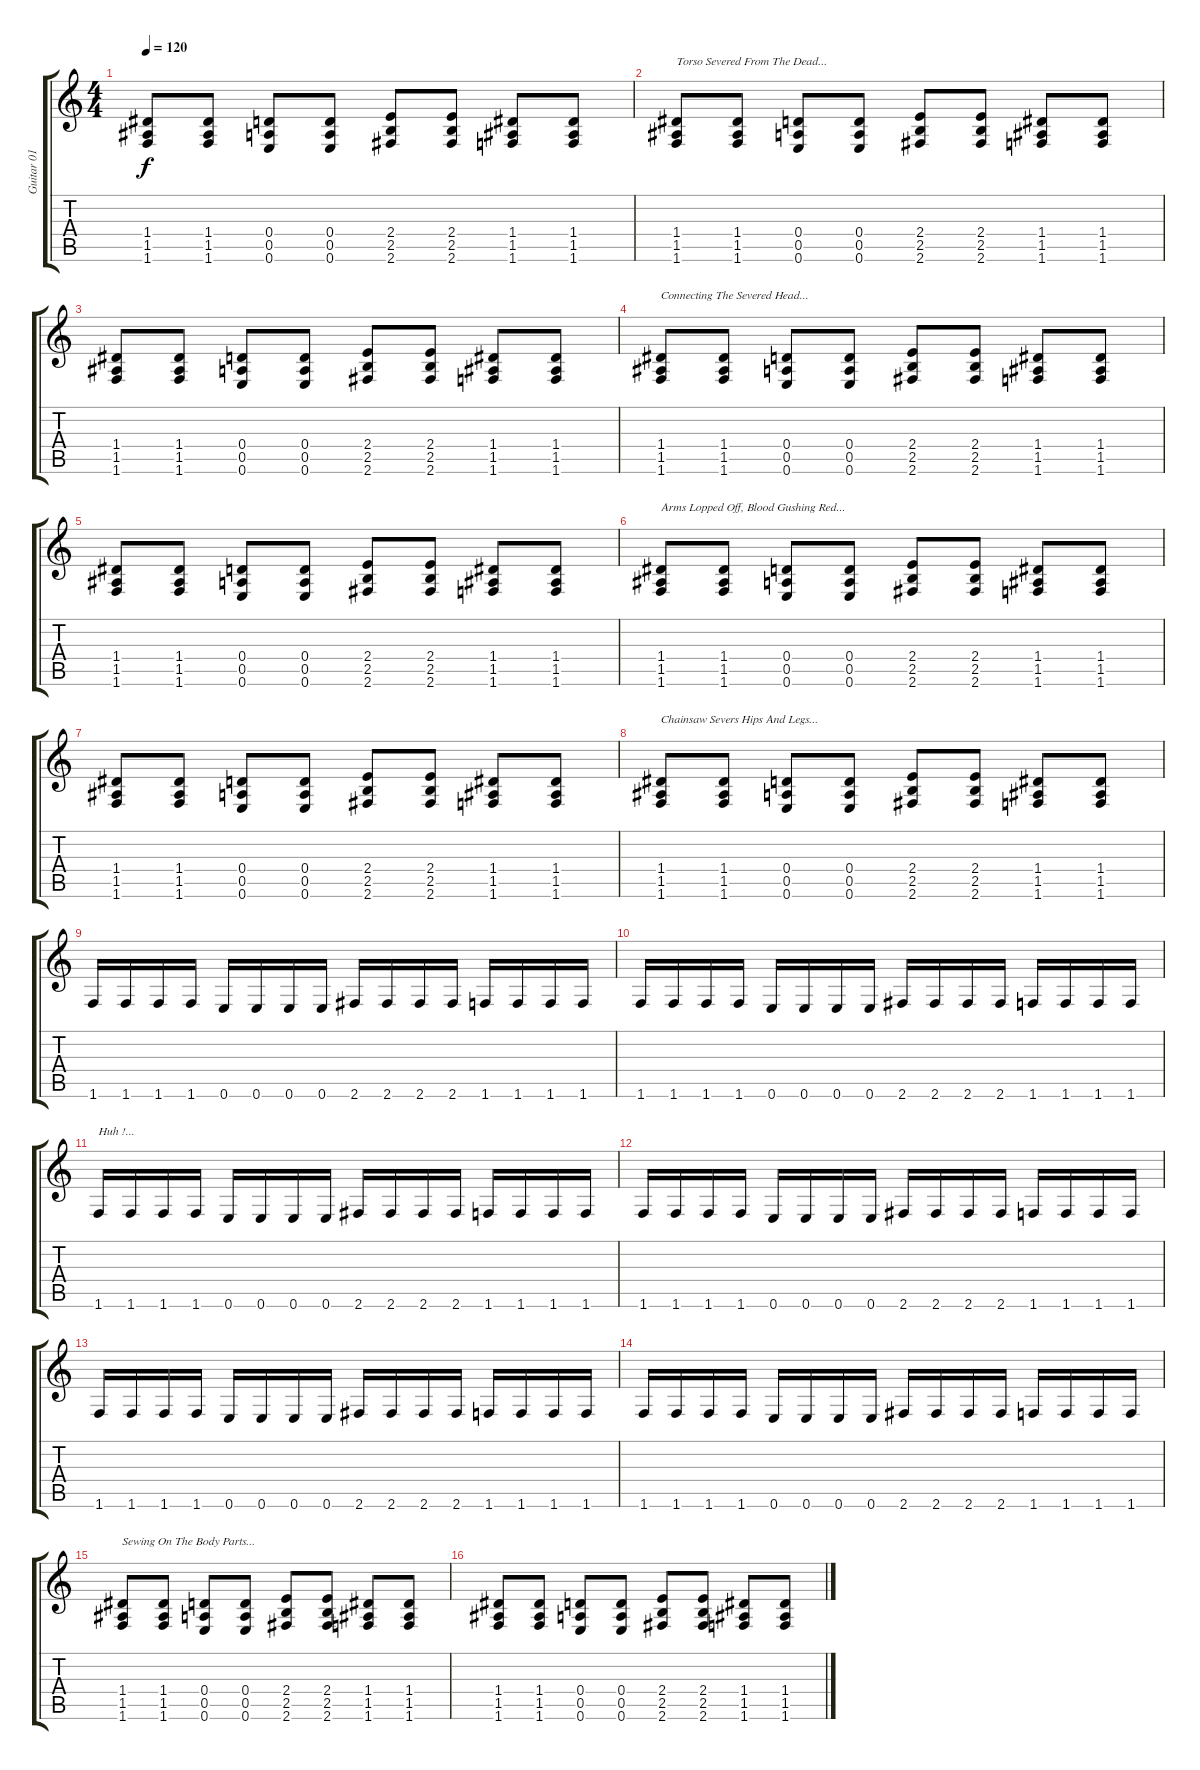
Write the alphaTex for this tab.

\track ("Guitar 01" "Guitar 01") {instrument distortionguitar}
\staff {score tabs}
\tuning (E4 B3 G3 D3 A2 E2) {hide}
\ts (4 4)
\tempo 120
\clef g2
\ks c
(1.4 1.5 1.6).8{dy f} (1.4 1.5 1.6).8 (0.4 0.5 0.6).8 (0.4 0.5 0.6).8 (2.4 2.5 2.6).8 (2.4 2.5 2.6).8 (1.4 1.5 1.6).8 (1.4 1.5 1.6).8 |
(1.4 1.5 1.6).8{txt "Torso Severed From The Dead..."} (1.4 1.5 1.6).8 (0.4 0.5 0.6).8 (0.4 0.5 0.6).8 (2.4 2.5 2.6).8 (2.4 2.5 2.6).8 (1.4 1.5 1.6).8 (1.4 1.5 1.6).8 |
(1.4 1.5 1.6).8 (1.4 1.5 1.6).8 (0.4 0.5 0.6).8 (0.4 0.5 0.6).8 (2.4 2.5 2.6).8 (2.4 2.5 2.6).8 (1.4 1.5 1.6).8 (1.4 1.5 1.6).8 |
(1.4 1.5 1.6).8{txt "Connecting The Severed Head..."} (1.4 1.5 1.6).8 (0.4 0.5 0.6).8 (0.4 0.5 0.6).8 (2.4 2.5 2.6).8 (2.4 2.5 2.6).8 (1.4 1.5 1.6).8 (1.4 1.5 1.6).8 |
(1.4 1.5 1.6).8 (1.4 1.5 1.6).8 (0.4 0.5 0.6).8 (0.4 0.5 0.6).8 (2.4 2.5 2.6).8 (2.4 2.5 2.6).8 (1.4 1.5 1.6).8 (1.4 1.5 1.6).8 |
(1.4 1.5 1.6).8{txt "Arms Lopped Off, Blood Gushing Red..."} (1.4 1.5 1.6).8 (0.4 0.5 0.6).8 (0.4 0.5 0.6).8 (2.4 2.5 2.6).8 (2.4 2.5 2.6).8 (1.4 1.5 1.6).8 (1.4 1.5 1.6).8 |
(1.4 1.5 1.6).8 (1.4 1.5 1.6).8 (0.4 0.5 0.6).8 (0.4 0.5 0.6).8 (2.4 2.5 2.6).8 (2.4 2.5 2.6).8 (1.4 1.5 1.6).8 (1.4 1.5 1.6).8 |
(1.4 1.5 1.6).8{txt "Chainsaw Severs Hips And Legs..."} (1.4 1.5 1.6).8 (0.4 0.5 0.6).8 (0.4 0.5 0.6).8 (2.4 2.5 2.6).8 (2.4 2.5 2.6).8 (1.4 1.5 1.6).8 (1.4 1.5 1.6).8 |
1.6.16 1.6.16 1.6.16 1.6.16 0.6.16 0.6.16 0.6.16 0.6.16 2.6.16 2.6.16 2.6.16 2.6.16 1.6.16 1.6.16 1.6.16 1.6.16 |
1.6.16 1.6.16 1.6.16 1.6.16 0.6.16 0.6.16 0.6.16 0.6.16 2.6.16 2.6.16 2.6.16 2.6.16 1.6.16 1.6.16 1.6.16 1.6.16 |
1.6.16{txt "Huh !... "} 1.6.16 1.6.16 1.6.16 0.6.16 0.6.16 0.6.16 0.6.16 2.6.16 2.6.16 2.6.16 2.6.16 1.6.16 1.6.16 1.6.16 1.6.16 |
1.6.16 1.6.16 1.6.16 1.6.16 0.6.16 0.6.16 0.6.16 0.6.16 2.6.16 2.6.16 2.6.16 2.6.16 1.6.16 1.6.16 1.6.16 1.6.16 |
1.6.16 1.6.16 1.6.16 1.6.16 0.6.16 0.6.16 0.6.16 0.6.16 2.6.16 2.6.16 2.6.16 2.6.16 1.6.16 1.6.16 1.6.16 1.6.16 |
1.6.16 1.6.16 1.6.16 1.6.16 0.6.16 0.6.16 0.6.16 0.6.16 2.6.16 2.6.16 2.6.16 2.6.16 1.6.16 1.6.16 1.6.16 1.6.16 |
(1.4 1.5 1.6).8{txt "Sewing On The Body Parts..."} (1.4 1.5 1.6).8 (0.4 0.5 0.6).8 (0.4 0.5 0.6).8 (2.4 2.5 2.6).8 (2.4 2.5 2.6).8 (1.4 1.5 1.6).8 (1.4 1.5 1.6).8 |
(1.4 1.5 1.6).8 (1.4 1.5 1.6).8 (0.4 0.5 0.6).8 (0.4 0.5 0.6).8 (2.4 2.5 2.6).8 (2.4 2.5 2.6).8 (1.4 1.5 1.6).8 (1.4 1.5 1.6).8
